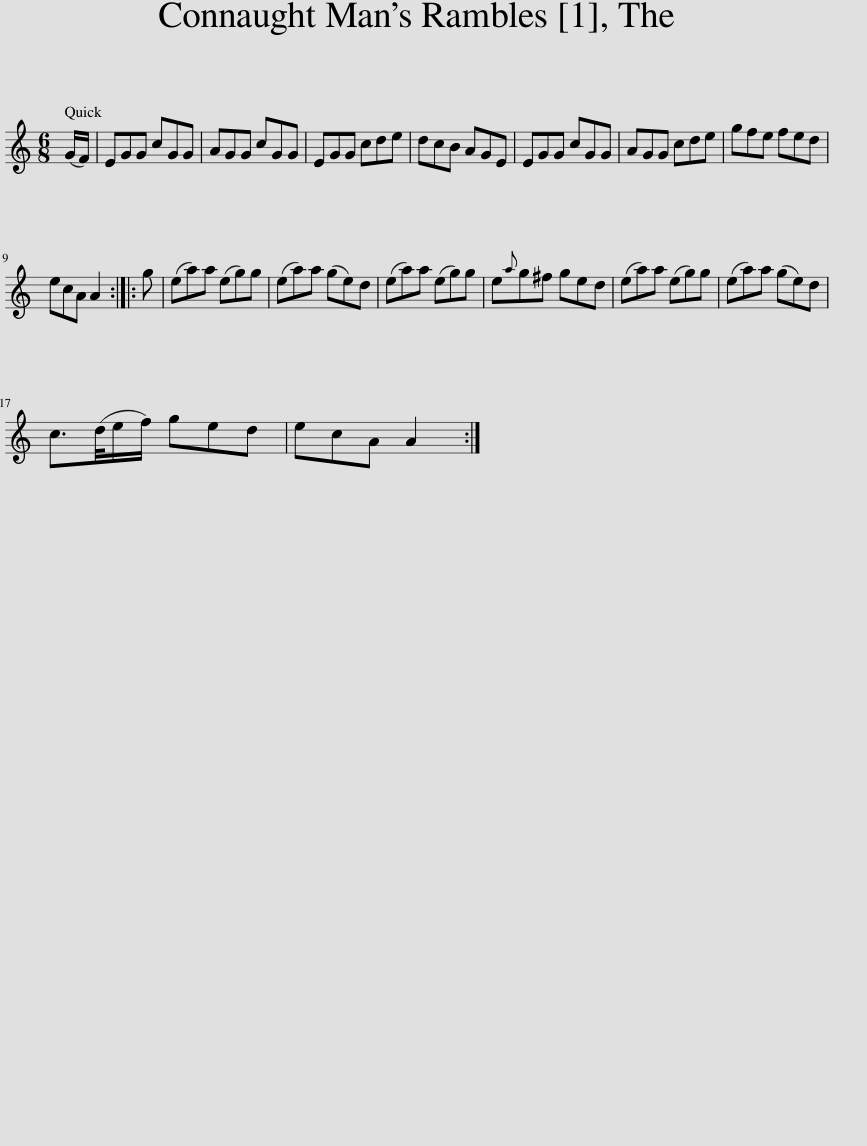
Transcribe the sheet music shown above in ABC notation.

X:1
L:1/8
M:6/8
I:linebreak $
K:C
V:1 treble
V:1
 (G/F/) | EGG cGG | AGG cGG | EGG cde | dcB AGE | %5
 EGG cGG | AGG cde | gfe fed |$ ecA A2 :: g | %10
 (ea)a (eg)g | (ea)a (ge)d | (ea)a (eg)g | e{a}g^f ged | (ea)a (eg)g | %15
 (ea)a (ge)d |$ c3/2(d/4e/f/) ged | ecA A2 :| %18
